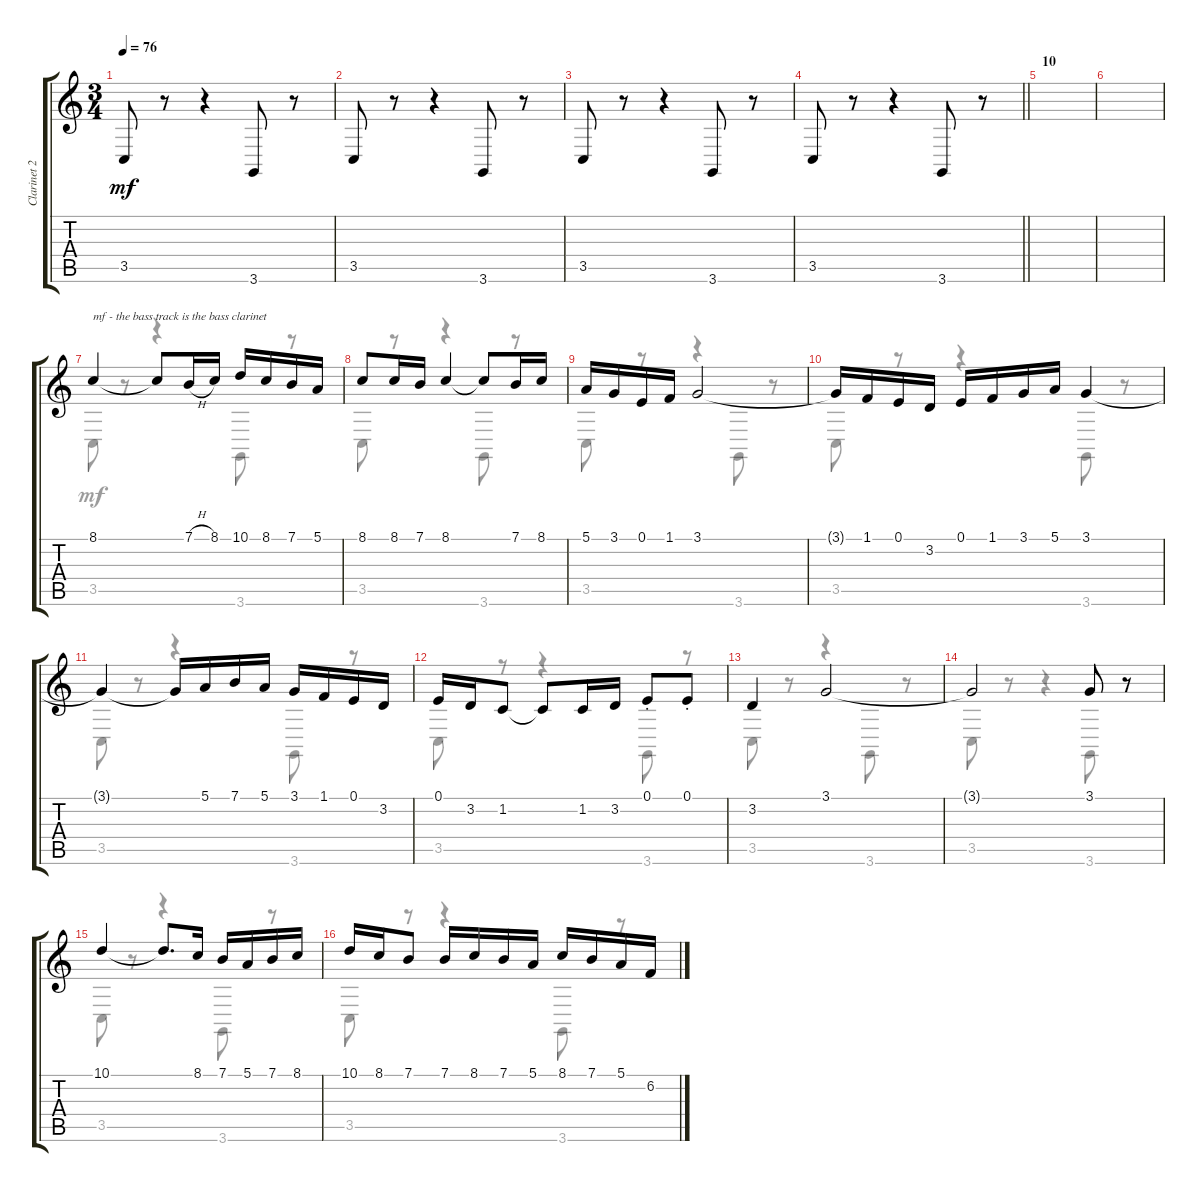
\track ("Clarinet 2" "Clarinet 2") {instrument clarinet}
\staff {score tabs}
\tuning (E4 B3 G3 D3 A2 E2) {hide}
\voice
\ts (3 4)
\tempo 76
\clef g2
\ks c
3.5.8{dy mf} r.8 r.4 3.6.8 r.8 |
3.5.8 r.8 r.4 3.6.8 r.8 |
3.5.8 r.8 r.4 3.6.8 r.8 |
\barLineRight lightlight
3.5.8 r.8 r.4 3.6.8 r.8 |
\section ("" "10")
|
|
8.1.4{txt "mf - the bass track is the bass clarinet"} 8.1{t}.8 7.1{h}.16 8.1.16 10.1.16 8.1.16 7.1.16 5.1.16 |
8.1.8 8.1.16 7.1.16 8.1.4 8.1{t}.8 7.1.16 8.1.16 |
5.1.16 3.1.16 0.1.16 1.1.16 3.1.2 |
3.1{t}.16 1.1.16 0.1.16 3.2.16 0.1.16 1.1.16 3.1.16 5.1.16 3.1.4 |
3.1{t}.4 3.1{t}.16 5.1.16 7.1.16 5.1.16 3.1.16 1.1.16 0.1.16 3.2.16 |
0.1.16 3.2.16 1.2.8 1.2{t}.8 1.2.16 3.2.16 0.1{st}.8 0.1{st}.8 |
3.2.4 3.1.2 |
3.1{t}.2 3.1.8 r.8 |
10.1.4 10.1{t}.8{d} 8.1.16 7.1.16 5.1.16 7.1.16 8.1.16 |
10.1.16 8.1.16 7.1.8 7.1.16 8.1.16 7.1.16 5.1.16 8.1.16 7.1.16 5.1.16 6.2.16
\voice
\clef g2
\ottava regular
\simile none
\ks c
|
|
|
\barLineRight lightlight
|
|
|
3.5.8 r.8 r.4 3.6.8 r.8 |
3.5.8 r.8 r.4 3.6.8 r.8 |
3.5.8 r.8 r.4 3.6.8 r.8 |
3.5.8 r.8 r.4 3.6.8 r.8 |
3.5.8 r.8 r.4 3.6.8 r.8 |
3.5.8 r.8 r.4 3.6.8 r.8 |
3.5.8 r.8 r.4 3.6.8 r.8 |
3.5.8 r.8 r.4 3.6.8 r.8 |
3.5.8 r.8 r.4 3.6.8 r.8 |
3.5.8 r.8 r.4 3.6.8 r.8
